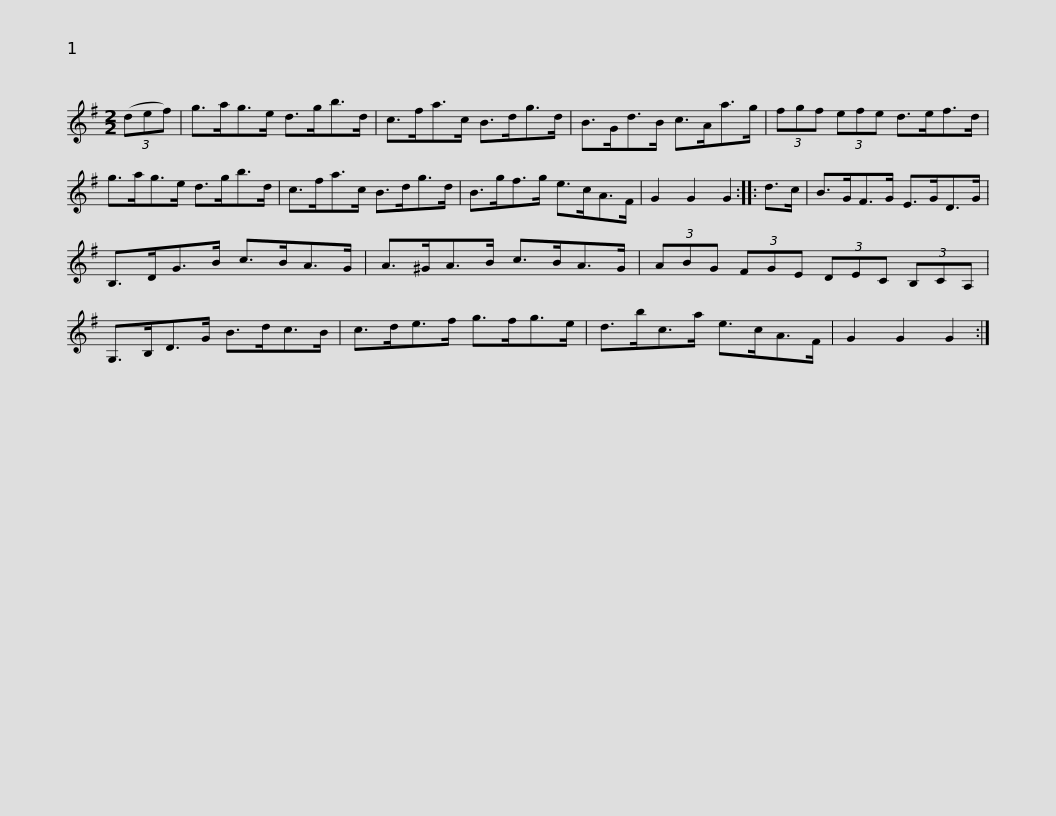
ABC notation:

X:1
L:1/8
M:2/2
I:linebreak $
K:G
V:1 treble
V:1
 (3(def) | g>ag>e d>gb>d | c>fa>c B>dg>d | B>Gd>B c>Aa>g | (3fgf (3efe d>ef>d |$ %5
 g>ag>e d>gb>d | c>fa>c B>dg>d | B>gf>g e>cA>F | G2 G2 G2 :: d>c |$ %10
 B>GF>G E>GD>G | B,>DG>B c>BA>G | A>^GA>B c>BA>G | (3ABG (3FGE (3DEC (3B,CA, |$ G,>B,D>G B>dc>B | %15
 c>de>f g>fg>e | d>bc>a e>cA>F | G2 G2 G2 :| %18
